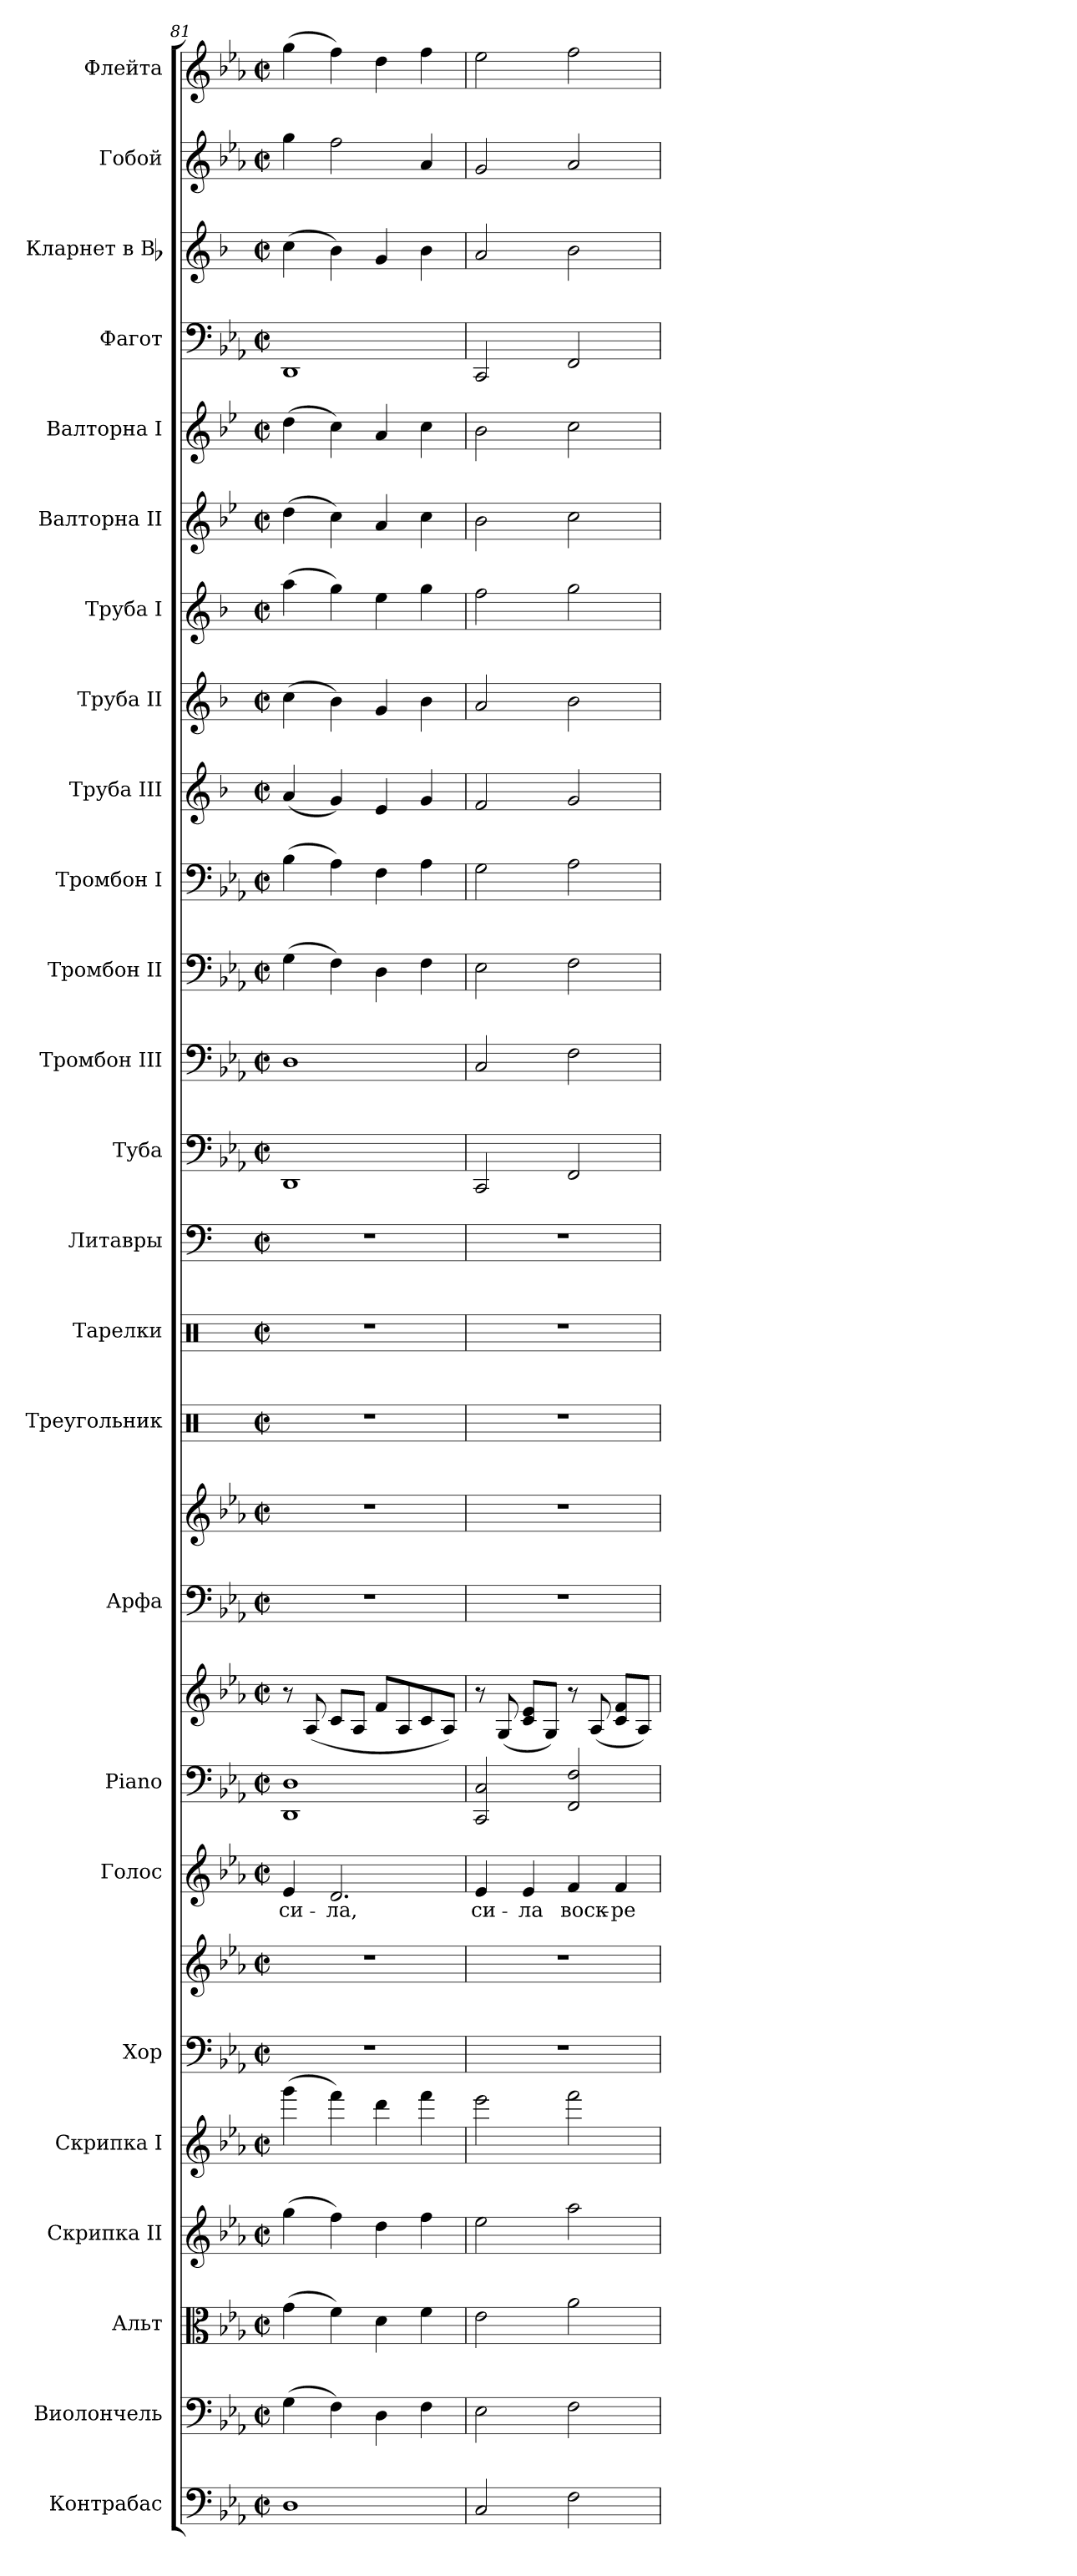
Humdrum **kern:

**kern	**kern	**kern	**kern	**kern	**kern	**kern	**kern	**text	**kern	**kern	**kern	**kern	**kern	**kern	**kern	**kern	**kern	**kern	**kern	**kern	**kern	**kern	**kern	**kern	**kern	**kern	**kern	**kern
*part25	*part24	*part23	*part22	*part21	*part20	*part20	*part19	*part19	*part18	*part18	*part17	*part17	*part16	*part15	*part14	*part13	*part12	*part11	*part10	*part9	*part8	*part7	*part6	*part5	*part4	*part3	*part2	*part1
*staff28	*staff27	*staff26	*staff25	*staff24	*staff23	*staff22	*staff21	*staff21	*staff20	*staff19	*staff18	*staff17	*staff16	*staff15	*staff14	*staff13	*staff12	*staff11	*staff10	*staff9	*staff8	*staff7	*staff6	*staff5	*staff4	*staff3	*staff2	*staff1
*I"Контрабас	*I"Виолончель	*I"Альт	*I"Скрипка II	*I"Скрипка I	*I"Хор	*	*I"Голос	*	*I"Piano	*	*I"Арфа	*	*I"Треугольник	*I"Тарелки	*I"Литавры	*I"Туба	*I"Тромбон III	*I"Тромбон II	*I"Тромбон I	*I"Труба III	*I"Труба II	*I"Труба I	*I"Валторна II	*I"Валторна I	*I"Фагот	*I"Кларнет в Bb	*I"Гобой	*I"Флейта
*	*	*	*I'Скр. II	*I'Скр. I	*	*	*	*	*I'Pno.	*	*	*	*	*	*	*	*I'Тромб. III	*I'Тромб. II	*I'Тромб. I	*I'Трб. III	*I'Трб. II	*I'Трб. I	*I'Валт. II	*I'Валт. I	*	*	*	*
*clefF4	*clefF4	*clefC3	*clefG2	*clefG2	*clefF4	*clefG2	*clefG2	*	*clefF4	*clefG2	*clefF4	*clefG2	*clefX	*clefX	*clefF4	*clefF4	*clefF4	*clefF4	*clefF4	*clefG2	*clefG2	*clefG2	*clefG2	*clefG2	*clefF4	*clefG2	*clefG2	*clefG2
*ITrd7c12	*	*	*	*	*	*	*	*	*	*	*	*	*	*	*	*	*	*	*	*ITrd1c2	*ITrd1c2	*ITrd1c2	*ITrd4c7	*ITrd4c7	*	*ITrd1c2	*	*
*k[b-e-a-]	*k[b-e-a-]	*k[b-e-a-]	*k[b-e-a-]	*k[b-e-a-]	*k[b-e-a-]	*k[b-e-a-]	*k[b-e-a-]	*	*k[b-e-a-]	*k[b-e-a-]	*k[b-e-a-]	*k[b-e-a-]	*k[]	*k[]	*k[]	*k[b-e-a-]	*k[b-e-a-]	*k[b-e-a-]	*k[b-e-a-]	*k[b-e-a-]	*k[b-e-a-]	*k[b-e-a-]	*k[b-e-a-]	*k[b-e-a-]	*k[b-e-a-]	*k[b-e-a-]	*k[b-e-a-]	*k[b-e-a-]
*c:	*c:	*c:	*c:	*c:	*c:	*c:	*c:	*	*c:	*c:	*c:	*c:	*C:	*C:	*a:	*c:	*c:	*c:	*c:	*c:	*c:	*c:	*c:	*c:	*c:	*c:	*c:	*c:
*M2/2	*M2/2	*M2/2	*M2/2	*M2/2	*M2/2	*M2/2	*M2/2	*	*M2/2	*M2/2	*M2/2	*M2/2	*M2/2	*M2/2	*M2/2	*M2/2	*M2/2	*M2/2	*M2/2	*M2/2	*M2/2	*M2/2	*M2/2	*M2/2	*M2/2	*M2/2	*M2/2	*M2/2
*met(c|)	*met(c|)	*met(c|)	*met(c|)	*met(c|)	*met(c|)	*met(c|)	*met(c|)	*	*met(c|)	*met(c|)	*met(c|)	*met(c|)	*met(c|)	*met(c|)	*met(c|)	*met(c|)	*met(c|)	*met(c|)	*met(c|)	*met(c|)	*met(c|)	*met(c|)	*met(c|)	*met(c|)	*met(c|)	*met(c|)	*met(c|)	*met(c|)
=81	=81	=81	=81	=81	=81	=81	=81	=81	=81	=81	=81	=81	=81	=81	=81	=81	=81	=81	=81	=81	=81	=81	=81	=81	=81	=81	=81	=81
!	!	!	!	!	!	!	!	!LO:LY:b:color=#000000	!	!	!	!	!	!	!	!	!	!	!	!	!	!	!	!	!	!	!	!
1DDi	(4Gi\	(4gi\	(4ggi\	(4gggi\	1r	1r	4e-i/	си-	1DDi 1Di	8r	1r	1r	1r	1r	1r	1DDi	1Di	(4Gi\	(4B-i\	(4gi/	(4b-i\	(4ggi\	(4gi\	(4gi\	1DDi	(4b-i\	4ggi\	(4ggi\
.	.	.	.	.	.	.	.	.	.	(8A-i/	.	.	.	.	.	.	.	.	.	.	.	.	.	.	.	.	.	.
!	!	!	!	!	!	!	!	!LO:LY:b:color=#000000	!	!	!	!	!	!	!	!	!	!	!	!	!	!	!	!	!	!	!	!
.	4Fi\)	4fi\)	4ffi\)	4fffi\)	.	.	2.di/	-ла,	.	8ci/L	.	.	.	.	.	.	.	4Fi\)	4A-i\)	4fi/)	4a-i\)	4ffi\)	4fi\)	4fi\)	.	4a-i\)	2ffi\	4ffi\)
.	.	.	.	.	.	.	.	.	.	8A-i/J	.	.	.	.	.	.	.	.	.	.	.	.	.	.	.	.	.	.
.	4Di\	4di\	4ddi\	4dddi\	.	.	.	.	.	8fi/L	.	.	.	.	.	.	.	4Di\	4Fi\	4di/	4fi/	4ddi\	4di/	4di/	.	4fi/	.	4ddi\
.	.	.	.	.	.	.	.	.	.	8A-i/	.	.	.	.	.	.	.	.	.	.	.	.	.	.	.	.	.	.
.	4Fi\	4fi\	4ffi\	4fffi\	.	.	.	.	.	8ci/	.	.	.	.	.	.	.	4Fi\	4A-i\	4fi/	4a-i\	4ffi\	4fi\	4fi\	.	4a-i\	4a-i/	4ffi\
.	.	.	.	.	.	.	.	.	.	8A-i/J)	.	.	.	.	.	.	.	.	.	.	.	.	.	.	.	.	.	.
=82	=82	=82	=82	=82	=82	=82	=82	=82	=82	=82	=82	=82	=82	=82	=82	=82	=82	=82	=82	=82	=82	=82	=82	=82	=82	=82	=82	=82
!	!	!	!	!	!	!	!	!LO:LY:b:color=#000000	!	!	!	!	!	!	!	!	!	!	!	!	!	!	!	!	!	!	!	!
2CCi/	2E-i\	2e-i\	2ee-i\	2eee-i\	1r	1r	4e-i/	си-	2CCi/ 2Ci	8r	1r	1r	1r	1r	1r	2CCi/	2Ci/	2E-i\	2Gi\	2e-i/	2gi/	2ee-i\	2e-i\	2e-i\	2CCi/	2gi/	2gi/	2ee-i\
.	.	.	.	.	.	.	.	.	.	(8Gi/	.	.	.	.	.	.	.	.	.	.	.	.	.	.	.	.	.	.
!	!	!	!	!	!	!	!	!LO:LY:b:color=#000000	!	!	!	!	!	!	!	!	!	!	!	!	!	!	!	!	!	!	!	!
.	.	.	.	.	.	.	4e-i/	-ла	.	8ci/ 8e-iL	.	.	.	.	.	.	.	.	.	.	.	.	.	.	.	.	.	.
.	.	.	.	.	.	.	.	.	.	8Gi/J)	.	.	.	.	.	.	.	.	.	.	.	.	.	.	.	.	.	.
!	!	!	!	!	!	!	!	!LO:LY:b:color=#000000	!	!	!	!	!	!	!	!	!	!	!	!	!	!	!	!	!	!	!	!
2FFi\	2Fi\	2a-i\	2aa-i\	2fffi\	.	.	4fi/	воск-	2FFi/ 2Fi	8r	.	.	.	.	.	2FFi/	2Fi\	2Fi\	2A-i\	2fi/	2a-i\	2ffi\	2fi\	2fi\	2FFi/	2a-i\	2a-i/	2ffi\
.	.	.	.	.	.	.	.	.	.	(8A-i/	.	.	.	.	.	.	.	.	.	.	.	.	.	.	.	.	.	.
!	!	!	!	!	!	!	!	!LO:LY:b:color=#000000	!	!	!	!	!	!	!	!	!	!	!	!	!	!	!	!	!	!	!	!
.	.	.	.	.	.	.	4fi/	-ре-	.	8ci/ 8fiL	.	.	.	.	.	.	.	.	.	.	.	.	.	.	.	.	.	.
.	.	.	.	.	.	.	.	.	.	8A-i/J)	.	.	.	.	.	.	.	.	.	.	.	.	.	.	.	.	.	.
=	=	=	=	=	=	=	=	=	=	=	=	=	=	=	=	=	=	=	=	=	=	=	=	=	=	=	=	=
*-	*-	*-	*-	*-	*-	*-	*-	*-	*-	*-	*-	*-	*-	*-	*-	*-	*-	*-	*-	*-	*-	*-	*-	*-	*-	*-	*-	*-
